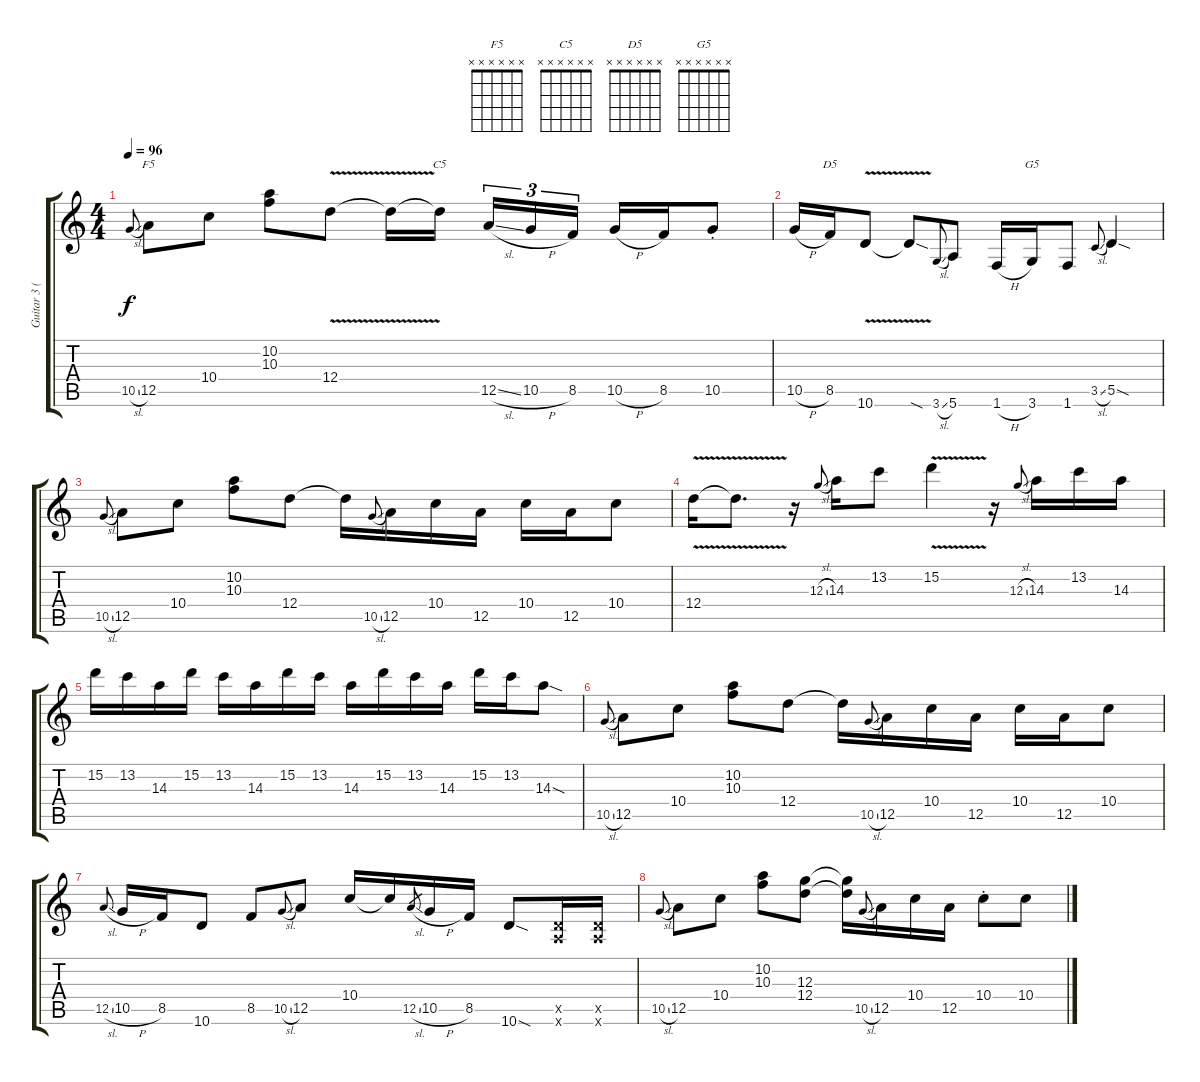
\track ("Guitar 3 (dist.)" "Guitar 3 (") {instrument distortionguitar}
\staff {score tabs}
\tuning (E4 B3 G3 D3 A2 E2) {hide}
\chord ("F5" x x x x x x)
\chord ("C5" x x x x x x)
\chord ("D5" x x x x x x)
\chord ("G5" x x x x x x)
\ts (4 4)
\tempo 96
\clef g2
\ks aminor
10.5{sl}.8{gr onbeat dy f} 12.5.8{ch "F5"} 10.4.8 (10.2 10.3).8 12.4{v}.8 12.4{t}.16 12.4{t}.16{ch "C5" beam splitsecondary} 12.5{sl}.16{tu (3 2)} 10.5{h}.16{tu (3 2)} 8.5.16{tu (3 2)} 10.5{h}.16 8.5.16 10.5{st}.8 |
10.5{h}.16 8.5.16{ch "D5"} 10.6{v}.8 10.6{sod t}.8 3.6{sl}.8{gr onbeat} 5.6.8 1.6{h}.16 3.6.16{ch "G5"} 1.6.8 3.5{sl}.8{gr onbeat} 5.5{sod}.4 |
10.5{sl}.8{gr onbeat} 12.5.8 10.4.8 (10.2 10.3).8 12.4.8 12.4{t}.16 10.5{sl}.8{gr onbeat} 12.5.16 10.4.16 12.5.16 10.4.16 12.5.16 10.4.8 |
12.4{v}.16 12.4{t}.8{d} r.16 12.3{sl}.8{gr onbeat} 14.3.16 13.2.8 15.2{v}.4 r.16 12.3{sl}.8{gr onbeat} 14.3.16 13.2.16 14.3.16 |
15.2.16 13.2.16 14.3.16 15.2.16 13.2.16 14.3.16 15.2.16 13.2.16 14.3.16 15.2.16 13.2.16 14.3.16 15.2.16 13.2.16 14.3{sod}.8 |
10.5{sl}.8{gr onbeat} 12.5.8 10.4.8 (10.2 10.3).8 12.4.8 12.4{t}.16 10.5{sl}.8{gr onbeat} 12.5.16 10.4.16 12.5.16 10.4.16 12.5.16 10.4.8 |
12.5{sl}.8{gr onbeat} 10.5{h}.16 8.5.16 10.6.8 8.5.8 10.5{sl}.8{gr onbeat} 12.5.8 10.4.16 10.4{t}.16 12.5{sl}.8{gr} 10.5{h}.16 8.5.16 10.6{sod}.8 (5.5{x} 5.6{x}).16 (5.5{x} 5.6{x}).16 |
10.5{sl}.8{gr onbeat} 12.5.8 10.4.8 (10.2 10.3).8 (12.3 12.4).8 (12.3{t} 12.4{t}).16 10.5{sl}.8{gr onbeat} 12.5.16 10.4.16 12.5.16 10.4{st}.8 10.4.8
